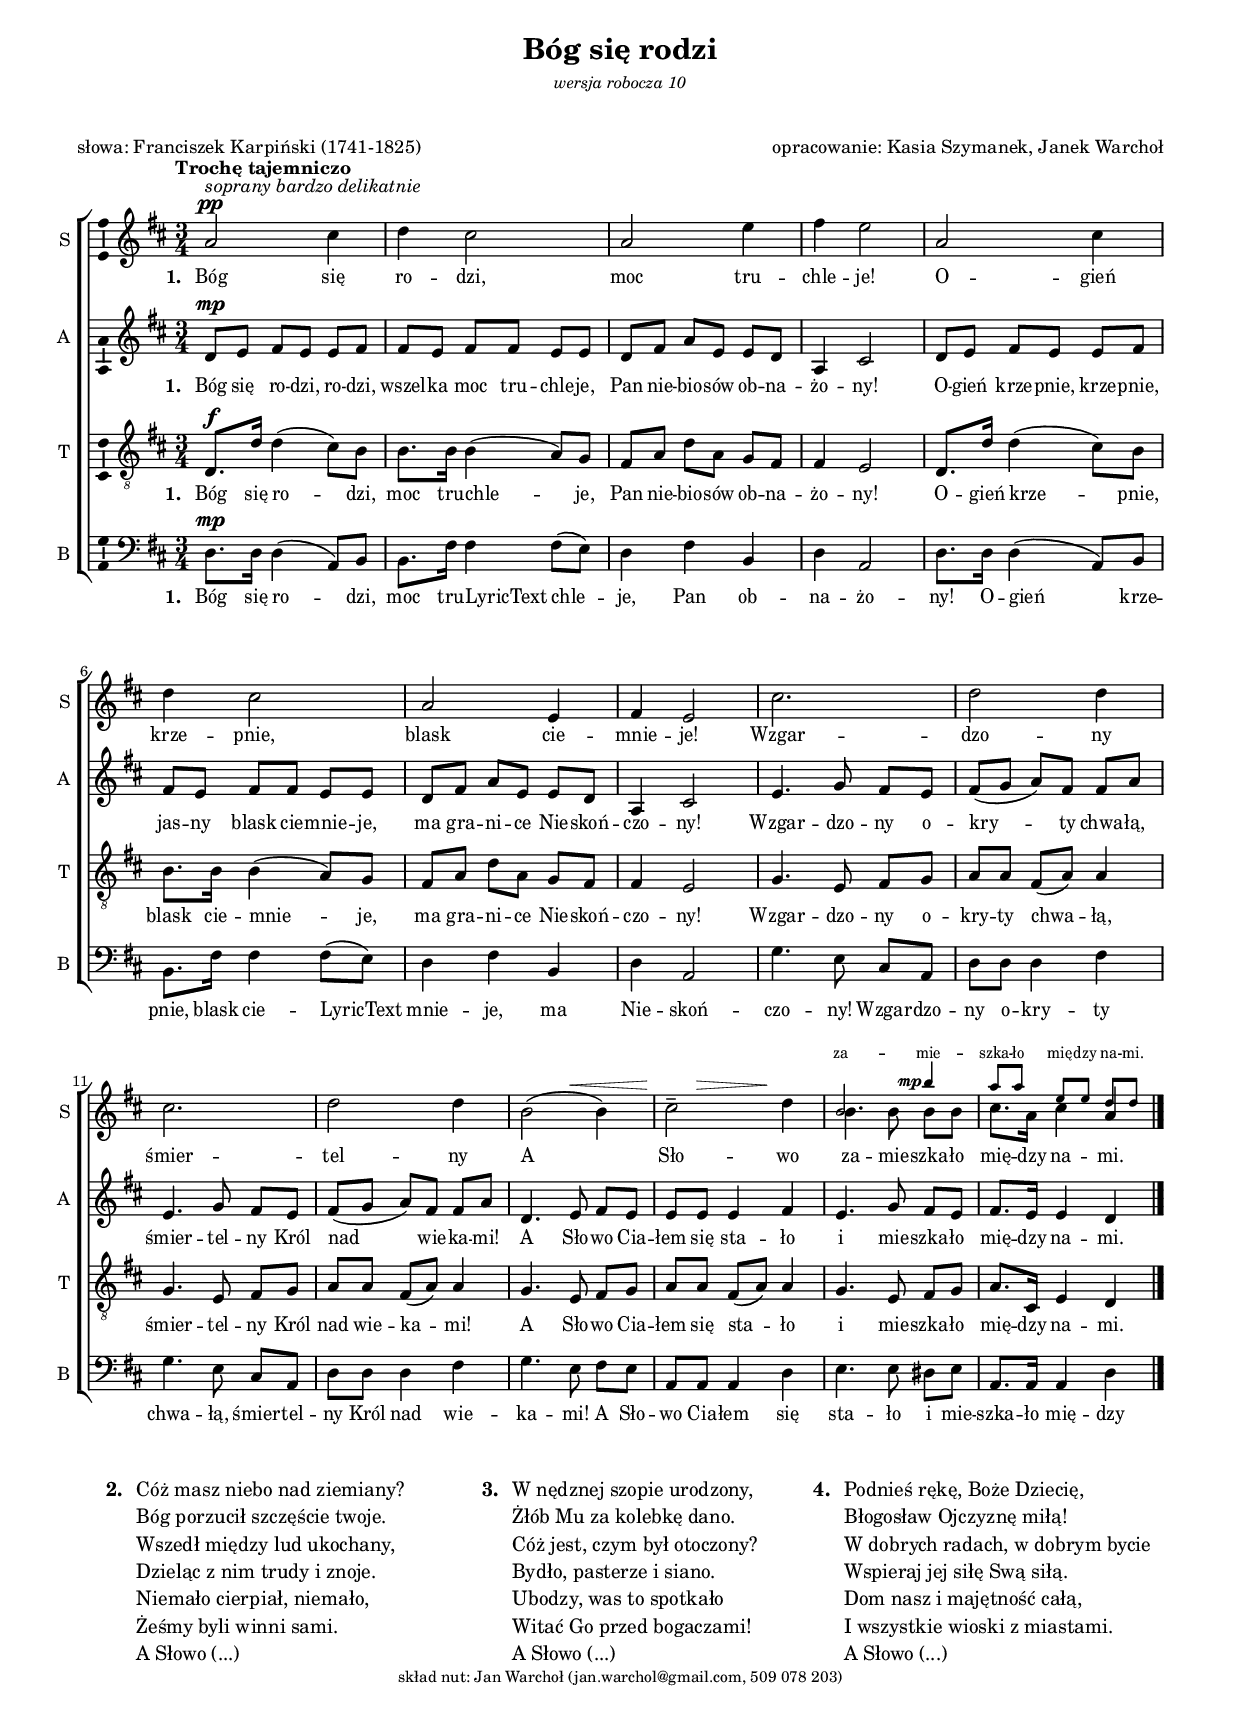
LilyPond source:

\version "2.19.0"
#(ly:set-option 'strokeadjust #t)

\header {
  title = \markup "Bóg się rodzi"
  subsubtitle = \markup \column { \normal-text \italic "wersja robocza 10" " " " " }
  poet = "słowa: Franciszek Karpiński (1741-1825)"
  composer = "opracowanie: Kasia Szymanek, Janek Warchoł"
}

%--------------------------------MELODIA
metrumitp = {
  \key d \major
  \time 3/4
  \set Timing.beamExceptions = #'()
  \tempo "Trochę tajemniczo"
}
melodiaSopranu =
\relative f' {
  \metrumitp
  <>^\markup \italic "soprany bardzo delikatnie"
  <>\pp
  a2 cis4 |
  d4 cis2 |
  a2 e'4 |
  fis4 e2 |
  a,2 cis4 |
  d4 cis2 |
  a2 e4 |
  fis4 e2 |
  \repeat unfold 2 {
    cis'2. |
    d2 d4 |
  }
  \override Hairpin.height = #0.5
  \override Hairpin.thickness = #0.6
  << { b	2( b4) } { s4. s \< } >> |
  << cis2\! -- { s8 s4\> s8\! } >> d4 |
  <<
    {
      b4. b8 b b |
      cis8. a16 cis4 a |
    }
    \new Voice = sopranPierwszy {
      \voiceOne
      \set fontSize = #-2
      b2 b'4-\tweak X-offset -3 ^\mp |
      a8 a e e d d |
    }
    \new Lyrics \with { alignAboveContext = sopran }
    \lyricsto sopranPierwszy \lyricmode {
      \set fontSize = #-2
      za -- mie -- szka -- ło mię -- dzy na -- mi.
    }
  >>
  \bar "|."
}

melodiaAltu =
\relative f' {
  \metrumitp
  <>\mp
  \repeat unfold 2 {
    d8 e fis e e fis |
    fis8 e fis fis e e |
    d8 fis a e e d |
    a4 cis2 |
  }
  \repeat unfold 2 {
    e4. g8 fis e |
    fis8( g a) fis fis a |
  }
  d,4. e8 fis e |
  e8 e e4 fis |
  e4. g8 fis e |
  fis8. e16 e4 d |
  \bar "|."
}

melodiaTenorow =
\relative f {
  \metrumitp
  <>\f
  \repeat unfold 2 {
    d8. d'16 d4( cis8) b |
    b8. b16 b4( a8) g |
    fis8 a d a g fis |
    fis4 e2 |
  }
  \repeat unfold 3 {
    g4. e8 fis g |
    a8 a fis( a) a4 |
  }
  g4. e8 fis g |
  a8. cis,16 e4 d |
  \bar "|."
}

melodiaBasow =
\relative f {
  \metrumitp
  <>\mp
  \repeat unfold 2 {
    d8. d16 d4( a8) b |
    b8. fis'16 fis4 fis8( e) |
    d4 fis b, |
    d4 a2 |
  }
  \repeat unfold 2 {
    g'4. e8 cis a |
    d8 d d4 fis |
  }
  g4. e8 fis e |
  a,8 a a4 d |
  e4. e8 dis e |
  a,8. a16 a4 d |
  \bar "|."
}
akordy = \chordmode {
}

%--------------------------------SŁOWA

wzgardzony = \lyricmode {
  Wzgar -- dzo -- ny o -- kry -- ty chwa -- łą,
  śmier -- tel -- ny Król nad wie -- ka -- mi!
  A Sło -- wo Cia -- łem się sta -- ło
  i mie -- szka -- ło mię -- dzy na -- mi.
  i mie -- szka -- ło mię -- dzy na -- mi.
}

tekstSopranu = \lyricmode {
  \set stanza = "1. "
  Bóg się ro -- dzi, moc  tru -- chle -- je!
  O -- gień krze -- pnie, blask cie -- mnie -- je!
  Wzgar -- dzo -- ny \break śmier -- tel -- ny
  A Sło -- wo
  za -- mie -- szka -- ło mię -- dzy na -- mi.
}
tekstAltu = \lyricmode {
  \set stanza = "1. "
  Bóg się ro -- dzi, ro -- dzi, wszel -- ka moc  tru -- chle -- je,
  Pan nie -- bio -- sów ob -- na -- żo -- ny!
  O -- gień krze -- pnie,  krze -- pnie, jas -- ny blask cie -- mnie -- je,
  ma gra -- ni -- ce Nie -- skoń -- czo -- ny!
  \wzgardzony
}
tekstTenorow = \lyricmode {
  \set stanza = "1. "
  Bóg się ro -- dzi, moc  tru -- chle -- je,
  Pan nie -- bio -- sów ob -- na -- żo -- ny!
  O -- gień krze -- pnie, blask cie -- mnie -- je,
  ma gra -- ni -- ce Nie -- skoń -- czo -- ny!
  \wzgardzony
}
tekstBasow = \lyricmode {
  \set stanza = "1. "
  Bóg się ro -- dzi, moc  tru -- \once \tweak X-offset 0 LyricText chle -- je,
  Pan ob -- na -- żo -- ny!
  O -- gień krze -- pnie, blask cie -- \once \tweak X-offset 0 LyricText mnie -- je,
  ma Nie -- skoń -- czo -- ny!
  \wzgardzony
}

zwrotkaII = \markup \column {
  "Cóż masz niebo nad ziemiany? "
  "Bóg porzucił szczęście twoje."
  "Wszedł między lud ukochany,"
  "Dzieląc z nim trudy i znoje."
  "Niemało cierpiał, niemało,"
  "Żeśmy byli winni sami."
  "A Słowo (...)"
}
zwrotkaIII = \markup \column {
  "W nędznej szopie urodzony, "
  "Żłób Mu za kolebkę dano."
  "Cóż jest, czym był otoczony?"
  "Bydło, pasterze i siano."
  "Ubodzy, was to spotkało"
  "Witać Go przed bogaczami!"
  "A Słowo (...)"
}
zwrotkaIV = \markup \column {
  "Podnieś rękę, Boże Dziecię,"
  "Błogosław Ojczyznę miłą!"
  "W dobrych radach, w dobrym bycie"
  "Wspieraj jej siłę Swą siłą."
  "Dom nasz i majętność całą,"
  "I wszystkie wioski z miastami."
  "A Słowo (...)"
}
zwrotkaV = \markup {
}

%--------------------------------USTAWIENIA

#(set-global-staff-size 16)

\paper {
  indent = 2 \mm
  system-count = 3
  short-indent = 2 \mm
  left-margin = 13 \mm
  right-margin = 13 \mm
  top-markup-spacing #'basic-distance = 5
  markup-system-spacing #'basic-distance = 24
  system-system-spacing #'basic-distance = 18
  system-system-spacing #'padding = 1
  score-markup-spacing #'basic-distance = 15
  %ragged-last-bottom = ##f
}

#(define powiekszenie-zwrotek '(1.05 . 1.1))
#(define interlinia '(baseline-skip . 3)) % 3 is Lily default
odstepMiedzyZwrotkami = \markup \vspace #2
odstepOdNumeruDoZwrotki = \markup \hspace #1

\layout {
  \override LyricText #'stencil =
  #(lambda (grob)
     (ly:stencil-scale (lyric-text::print grob) 0.9 1))
}

%--------------------------------STRUKTURA

\score {
  \new ChoirStaff <<
    \new ChordNames {
      \germanChords
      \set chordNameLowercaseMinor = ##t
      \akordy
    }
    \new Staff = sopran {
      \clef treble
      \set Staff.instrumentName = "S "
      \set Staff.shortInstrumentName = "S "
      \new Voice = sopran
      \with { \consists "Ambitus_engraver" } {
        \set Staff.midiInstrument = "choir aahs"
        \dynamicUp
        \tupletUp
        \melodiaSopranu
      }
    }
    \new Lyrics \lyricsto sopran \tekstSopranu

    \new Staff = alt
    \with { \consists "Ambitus_engraver" } {
      \clef treble
      \set Staff.instrumentName = "A "
      \set Staff.shortInstrumentName = "A "
      \new Voice = alt {
        \set Staff.midiInstrument = "choir aahs"
        \dynamicUp
        \tupletUp
        \melodiaAltu
      }
    }
    \new Lyrics \lyricsto alt \tekstAltu

    \new Staff = tenor
    \with { \consists "Ambitus_engraver" } {
      \clef "treble_8"
      \set Staff.instrumentName = "T "
      \set Staff.shortInstrumentName = "T "
      \new Voice = tenor {
        \set Staff.midiInstrument = "choir aahs"
        \dynamicUp
        \tupletUp
        \melodiaTenorow
      }
    }
    \new Lyrics \lyricsto tenor \tekstTenorow

    \new Staff = bas
    \with { \consists "Ambitus_engraver" } {
      \clef bass
      \set Staff.instrumentName = "B "
      \set Staff.shortInstrumentName = "B "
      \new Voice = bas {
        \set Staff.midiInstrument = "choir aahs"
        \dynamicUp
        \tupletUp
        \melodiaBasow
      }
    }
    \new Lyrics \lyricsto bas \tekstBasow
  >>
  \layout {
  }
  \midi {
    \tempo 4=85
  }
}

\markup {
  \fill-line {
    \scale #powiekszenie-zwrotek {
      \null

      \override #interlinia
      \line {
        \bold
        "2."
        \odstepOdNumeruDoZwrotki
        \zwrotkaII
      }

      \null

      \override #interlinia
      \line {
        \bold
        "3."
        \odstepOdNumeruDoZwrotki
        \zwrotkaIII
      }

      \null

      \override #interlinia
      \line {
        \bold
        "4."
        \odstepOdNumeruDoZwrotki
        \zwrotkaIV
      }

      \null
    }
  }
}

%--------------------------------STOPKA

\paper {
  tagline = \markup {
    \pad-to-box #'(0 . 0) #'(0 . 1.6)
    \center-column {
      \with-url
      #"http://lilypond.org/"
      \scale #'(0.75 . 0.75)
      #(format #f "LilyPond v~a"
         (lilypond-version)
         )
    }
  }

  oddFooterMarkup = \markup {
    \override #'(baseline-skip . 1)
    \column {
      \fill-line {
        %% Copyright header field only on first page in each bookpart.
        \on-the-fly #part-first-page {
          \override #'(baseline-skip . 2)
          \center-column {
            \scale #'(1 . 1)
            \fromproperty #'header:copyright
            \scale #'(0.85 . 0.85)
            "skład nut: Jan Warchoł (jan.warchol@gmail.com, 509 078 203)"
          }
        }
      }
      \fill-line {
        %% Tagline header field only on last page in the book.
        \on-the-fly #last-page \fromproperty #'header:tagline
      }
    }
  }
}
